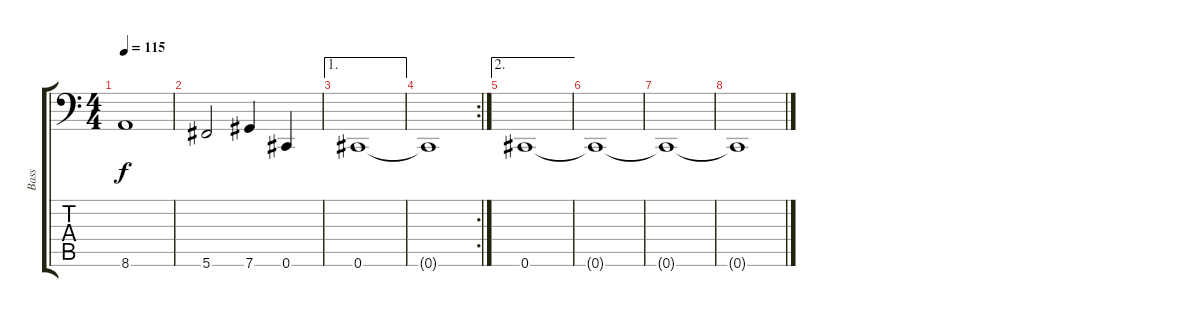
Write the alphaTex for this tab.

\track ("Bass" "Bass") {instrument electricbassfinger}
\staff {score tabs}
\tuning (Db3 Ab2 E2 B1 Gb1 Db1) {hide}
\ts (4 4)
\tempo 115
\clef f4
\ks c
8.6.1{dy f} |
5.6.2 7.6.4 0.6.4 |
\ae 1
0.6.1 |
\rc 2
0.6{t}.1 |
\ae 2
0.6.1 |
0.6{t}.1 |
0.6{t}.1 |
0.6{t}.1
